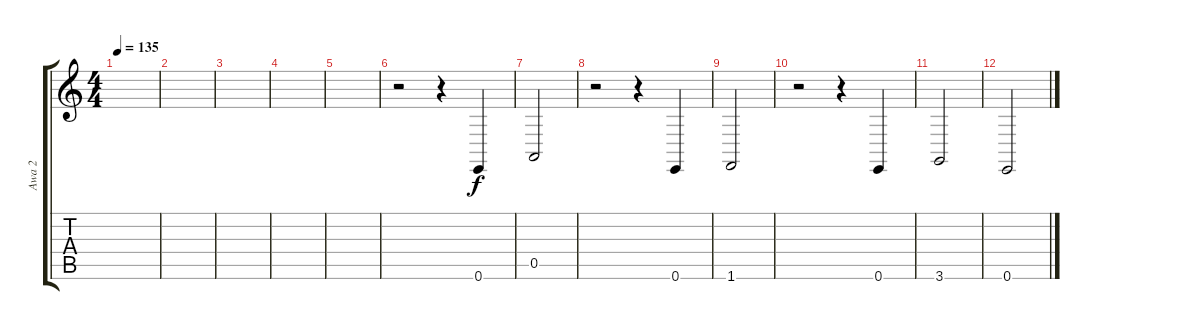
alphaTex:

\track ("Awa 2" "Awa 2") {instrument electricgrandpiano}
\staff {score tabs}
\tuning (E4 B3 G3 D3 A2 E2) {hide}
\ts (4 4)
\tempo 135
\clef g2
\ks c
|
|
|
|
|
r.2 r.4 0.6.4 |
0.5.2 |
r.2 r.4 0.6.4 |
1.6.2 |
r.2 r.4 0.6.4 |
3.6.2 |
0.6.2
